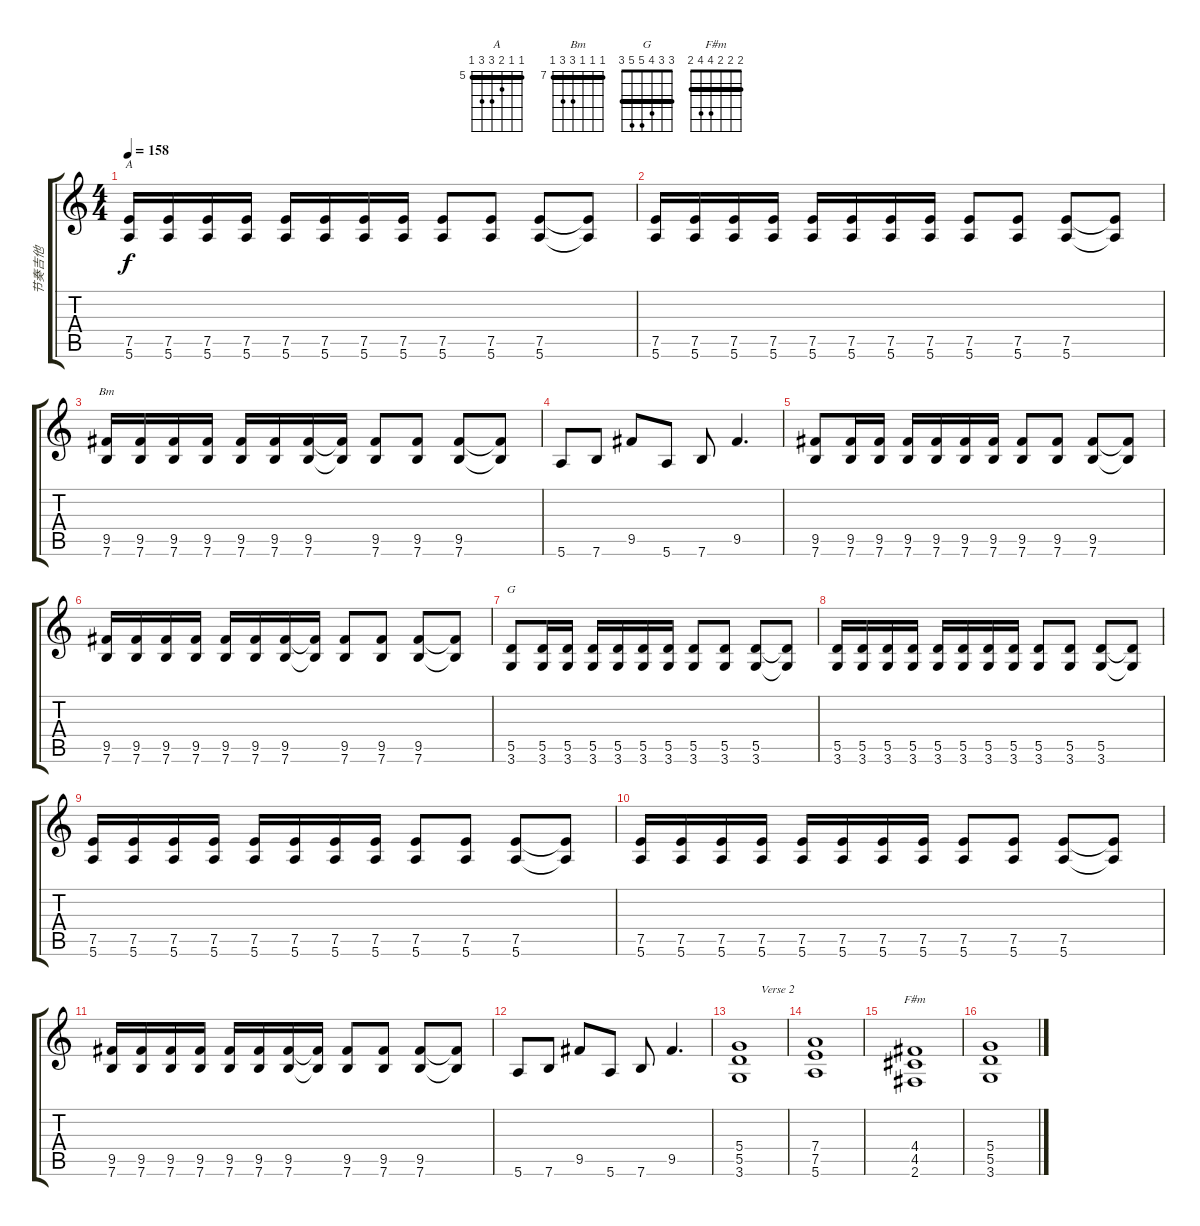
\track ("节奏吉他" "节奏吉他") {instrument distortionguitar}
\staff {score tabs}
\tuning (E4 B3 G3 D3 A2 E2) {hide}
\chord ("A" 5 5 6 7 7 5) {firstfret 5 barre 5}
\chord ("Bm" 7 7 7 9 9 7) {firstfret 7 barre 7}
\chord ("G" 3 3 4 5 5 3) {barre 3}
\chord ("F#m" 2 2 2 4 4 2) {barre 2}
\ts (4 4)
\tempo 158
\clef g2
\ks c
(7.5 5.6).16{ch "A" dy f} (7.5 5.6).16 (7.5 5.6).16 (7.5 5.6).16 (7.5 5.6).16 (7.5 5.6).16 (7.5 5.6).16 (7.5 5.6).16 (7.5 5.6).8 (7.5 5.6).8 (7.5 5.6).8 (7.5{t} 5.6{t}).8 |
(7.5 5.6).16 (7.5 5.6).16 (7.5 5.6).16 (7.5 5.6).16 (7.5 5.6).16 (7.5 5.6).16 (7.5 5.6).16 (7.5 5.6).16 (7.5 5.6).8 (7.5 5.6).8 (7.5 5.6).8 (7.5{t} 5.6{t}).8 |
(9.5 7.6).16{ch "Bm"} (9.5 7.6).16 (9.5 7.6).16 (9.5 7.6).16 (9.5 7.6).16 (9.5 7.6).16 (9.5 7.6).16 (9.5{t} 7.6{t}).16 (9.5 7.6).8 (9.5 7.6).8 (9.5 7.6).8 (9.5{t} 7.6{t}).8 |
5.6.8 7.6.8 9.5.8 5.6.8 7.6.8 9.5.4{d} |
(9.5 7.6).8 (9.5 7.6).16 (9.5 7.6).16 (9.5 7.6).16 (9.5 7.6).16 (9.5 7.6).16 (9.5 7.6).16 (9.5 7.6).8 (9.5 7.6).8 (9.5 7.6).8 (9.5{t} 7.6{t}).8 |
(9.5 7.6).16 (9.5 7.6).16 (9.5 7.6).16 (9.5 7.6).16 (9.5 7.6).16 (9.5 7.6).16 (9.5 7.6).16 (9.5{t} 7.6{t}).16 (9.5 7.6).8 (9.5 7.6).8 (9.5 7.6).8 (9.5{t} 7.6{t}).8 |
(5.5 3.6).8{ch "G"} (5.5 3.6).16 (5.5 3.6).16 (5.5 3.6).16 (5.5 3.6).16 (5.5 3.6).16 (5.5 3.6).16 (5.5 3.6).8 (5.5 3.6).8 (5.5 3.6).8 (5.5{t} 3.6{t}).8 |
(5.5 3.6).16 (5.5 3.6).16 (5.5 3.6).16 (5.5 3.6).16 (5.5 3.6).16 (5.5 3.6).16 (5.5 3.6).16 (5.5 3.6).16 (5.5 3.6).8 (5.5 3.6).8 (5.5 3.6).8 (5.5{t} 3.6{t}).8 |
(7.5 5.6).16 (7.5 5.6).16 (7.5 5.6).16 (7.5 5.6).16 (7.5 5.6).16 (7.5 5.6).16 (7.5 5.6).16 (7.5 5.6).16 (7.5 5.6).8 (7.5 5.6).8 (7.5 5.6).8 (7.5{t} 5.6{t}).8 |
(7.5 5.6).16 (7.5 5.6).16 (7.5 5.6).16 (7.5 5.6).16 (7.5 5.6).16 (7.5 5.6).16 (7.5 5.6).16 (7.5 5.6).16 (7.5 5.6).8 (7.5 5.6).8 (7.5 5.6).8 (7.5{t} 5.6{t}).8 |
(9.5 7.6).16 (9.5 7.6).16 (9.5 7.6).16 (9.5 7.6).16 (9.5 7.6).16 (9.5 7.6).16 (9.5 7.6).16 (9.5{t} 7.6{t}).16 (9.5 7.6).8 (9.5 7.6).8 (9.5 7.6).8 (9.5{t} 7.6{t}).8 |
5.6.8 7.6.8 9.5.8 5.6.8 7.6.8 9.5.4{d} |
(5.4 5.5 3.6).1{txt "       Verse 2"} |
(7.4 7.5 5.6).1 |
(4.4 4.5 2.6).1{ch "F#m"} |
(5.4 5.5 3.6).1
